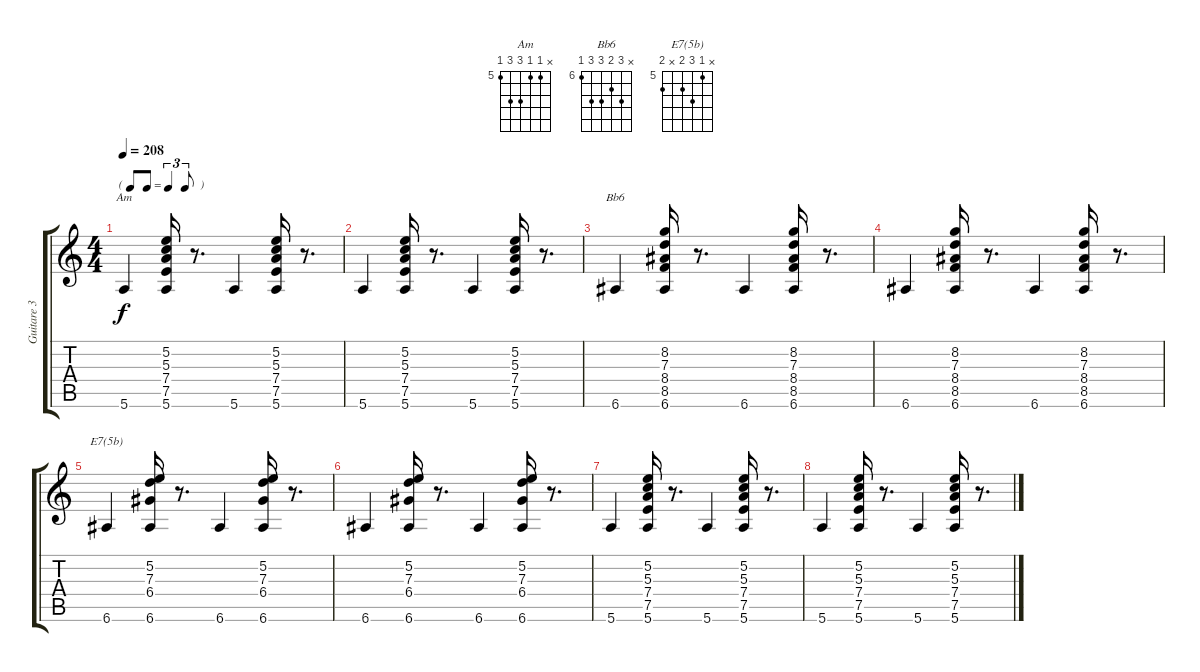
\track ("Guitare 3" "Guitare 3") {instrument acousticguitarsteel}
\staff {score tabs}
\tuning (E4 B3 G3 D3 A2 E2) {hide}
\chord ("Am" x 5 5 7 7 5) {firstfret 5}
\chord ("Bb6" x 8 7 8 8 6) {firstfret 6}
\chord ("E7(5b)" x 5 7 6 x 6) {firstfret 5}
\ts (4 4)
\tf triplet8th
\tempo 208
\clef g2
\ks c
5.6.4{ch "Am" dy f} (5.2 5.3 7.4 7.5 5.6).16 r.8{d} 5.6.4 (5.2 5.3 7.4 7.5 5.6).16 r.8{d} |
5.6.4 (5.2 5.3 7.4 7.5 5.6).16 r.8{d} 5.6.4 (5.2 5.3 7.4 7.5 5.6).16 r.8{d} |
6.6.4{ch "Bb6"} (8.2 7.3 8.4 8.5 6.6).16 r.8{d} 6.6.4 (8.2 7.3 8.4 8.5 6.6).16 r.8{d} |
6.6.4 (8.2 7.3 8.4 8.5 6.6).16 r.8{d} 6.6.4 (8.2 7.3 8.4 8.5 6.6).16 r.8{d} |
6.6.4{ch "E7(5b)"} (5.2 7.3 6.4 6.6).16 r.8{d} 6.6.4 (5.2 7.3 6.4 6.6).16 r.8{d} |
6.6.4 (5.2 7.3 6.4 6.6).16 r.8{d} 6.6.4 (5.2 7.3 6.4 6.6).16 r.8{d} |
5.6.4 (5.2 5.3 7.4 7.5 5.6).16 r.8{d} 5.6.4 (5.2 5.3 7.4 7.5 5.6).16 r.8{d} |
5.6.4 (5.2 5.3 7.4 7.5 5.6).16 r.8{d} 5.6.4 (5.2 5.3 7.4 7.5 5.6).16 r.8{d}
